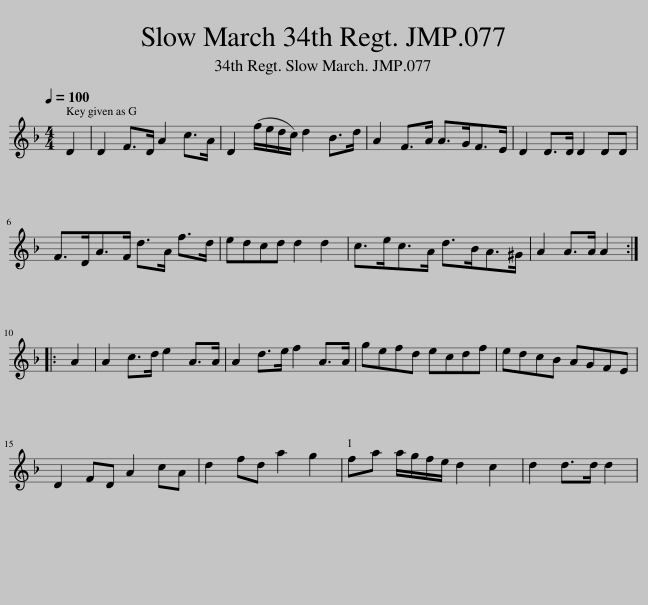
X:1
L:1/8
Q:1/4=100
M:4/4
I:linebreak $
K:Dmin
V:1 treble
V:1
 D2 | D2 F>D A2 c>A | D2 (f/e/d/c/) d2 B>d | A2 F>A A>GF>E | D2 D>D D2 DD |$ %5
 F>DA>F d>A f>d | edcd d2 d2 | c>ec>A d>BA>^G | A2 A>A A2 ::$ A2 | %10
 A2 c>d e2 A>A | A2 d>e f2 A>A | gefd ecdf | edcB AGFE |$ D2 FD A2 cA | %15
 d2 fd a2 g2 | fa a/g/f/e/ d2 c2 | d2 d>d d2 | %18
